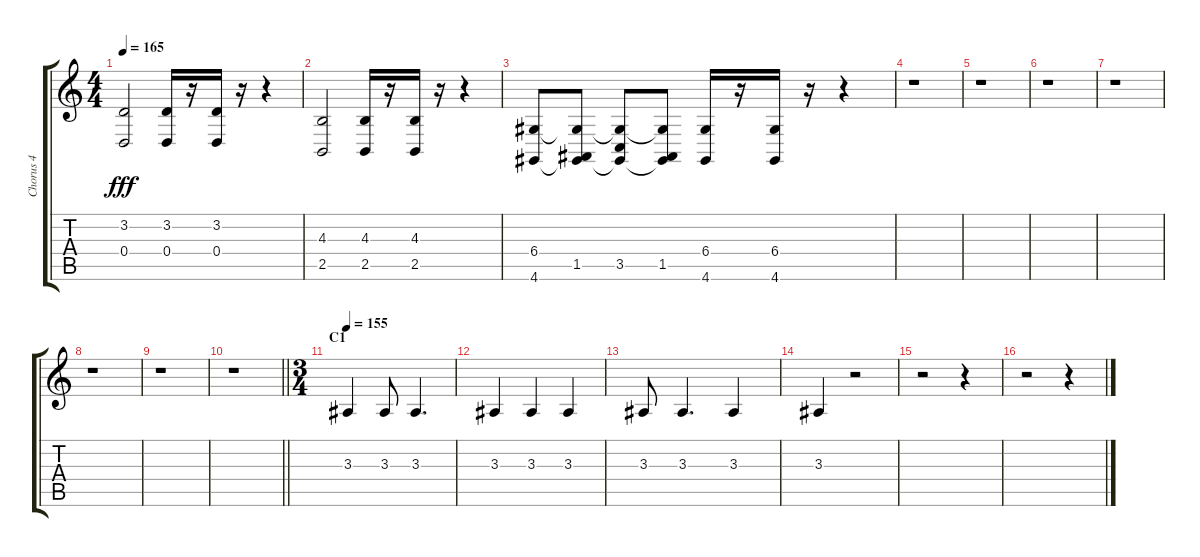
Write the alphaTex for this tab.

\track ("Chorus 4" "Chorus 4") {instrument choiraahs}
\staff {score tabs}
\tuning (E4 B3 G3 D3 A2 E2) {hide}
\ts (4 4)
\tempo 165
\clef g2
\ks c
(3.2 0.4).2{dy fff} (3.2 0.4).16 r.16 (3.2 0.4).16 r.16 r.4 |
(4.3 2.5).2 (4.3 2.5).16 r.16 (4.3 2.5).16 r.16 r.4 |
(6.4 4.6).8 (6.4{t} 1.5 4.6{t}).8 (6.4{t} 3.5 4.6{t}).8 (6.4{t} 1.5 4.6{t}).8 (6.4 4.6).16 r.16 (6.4 4.6).16 r.16 r.4 |
r.1 |
r.1 |
r.1 |
r.1 |
r.1 |
r.1 |
\barLineRight lightlight
r.1 |
\ts (3 4)
\section ("" "C1")
\tempo 155
3.3.4 3.3.8 3.3.4{d} |
3.3.4 3.3.4 3.3.4 |
3.3.8 3.3.4{d} 3.3.4 |
3.3.4 r.2 |
r.2 r.4 |
r.2 r.4
